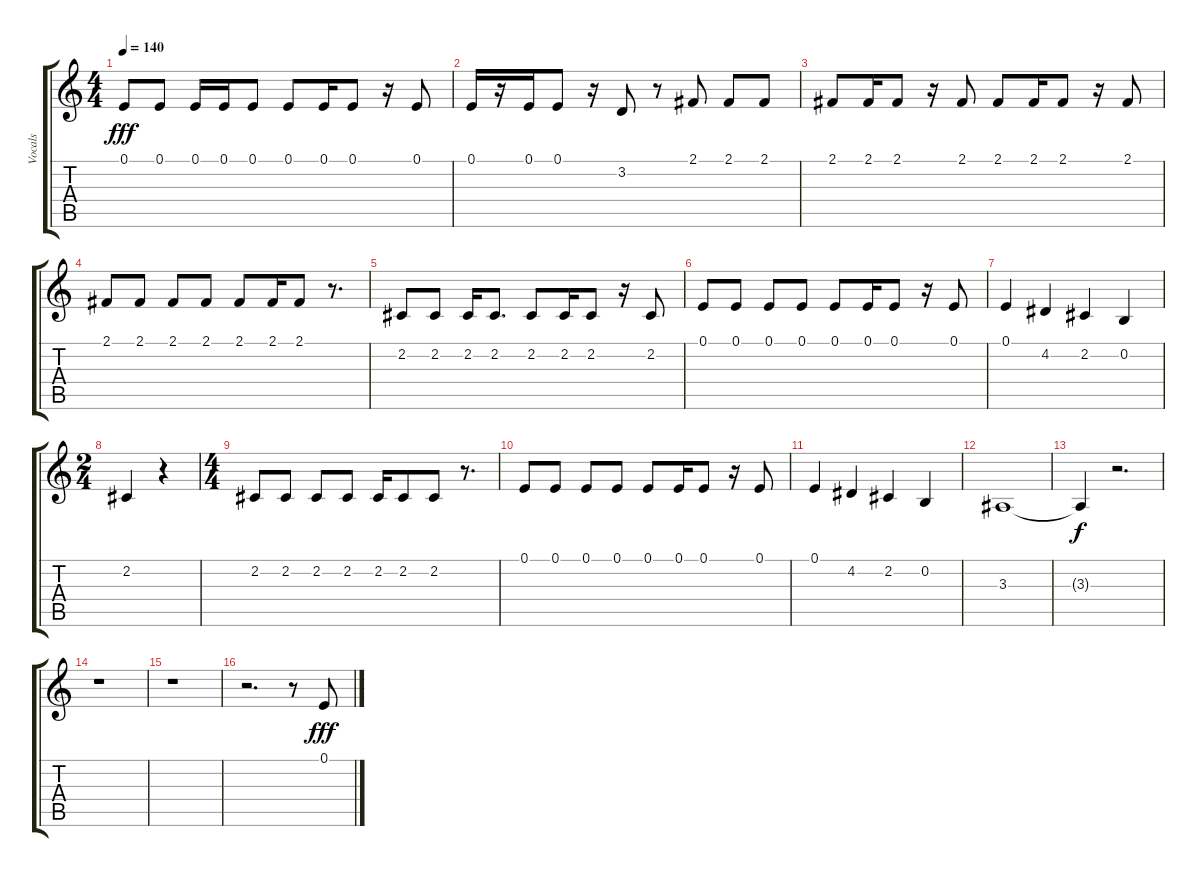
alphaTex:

\track ("Vocals" "Vocals") {instrument trumpet}
\staff {score tabs}
\tuning (E4 B3 G3 D3 A2 E2) {hide}
\ts (4 4)
\tempo 140
\clef g2
\ks c
0.1.8{dy fff} 0.1.8 0.1.16 0.1.16 0.1.8 0.1.8 0.1.16 0.1.8 r.16 0.1.8 |
0.1.16 r.16 0.1.16 0.1.8 r.16 3.2.8 r.8 2.1.8 2.1.8 2.1.8 |
2.1.8 2.1.16 2.1.8 r.16 2.1.8 2.1.8 2.1.16 2.1.8 r.16 2.1.8 |
2.1.8 2.1.8 2.1.8 2.1.8 2.1.8 2.1.16 2.1.8 r.8{d} |
2.2.8 2.2.8 2.2.16 2.2.8{d} 2.2.8 2.2.16 2.2.8 r.16 2.2.8 |
0.1.8 0.1.8 0.1.8 0.1.8 0.1.8 0.1.16 0.1.8 r.16 0.1.8 |
0.1.4 4.2.4 2.2.4 0.2.4 |
\ts (2 4)
2.2.4 r.4 |
\ts (4 4)
2.2.8 2.2.8 2.2.8 2.2.8 2.2.16 2.2.8 2.2.8 r.8{d} |
0.1.8 0.1.8 0.1.8 0.1.8 0.1.8 0.1.16 0.1.8 r.16 0.1.8 |
0.1.4 4.2.4 2.2.4 0.2.4 |
3.3.1 |
3.3{t}.4{dy f} r.2{d} |
r.1 |
r.1 |
r.2{d} r.8 0.1.8{dy fff}
